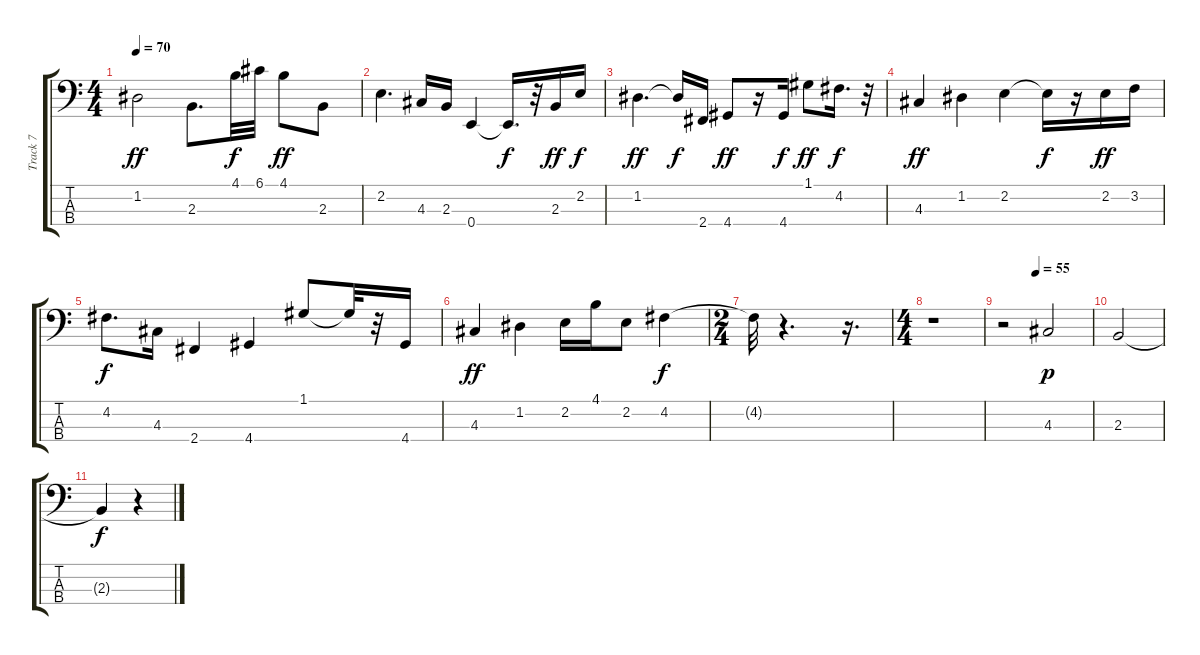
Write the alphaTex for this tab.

\track ("Track 7" "Track 7") {instrument fretlessbass}
\staff {score tabs}
\tuning (G2 D2 A1 E1) {hide}
\ts (4 4)
\tempo 70
\clef f4
\ks c
1.2.2{dy ff} 2.3.8{d} 4.1.32{dy f} 6.1.32 4.1.8{dy ff} 2.3.8 |
2.2.4{d} 4.3.16 2.3.16 0.4.4 0.4{t}.16{d dy f} r.32 2.3.16{dy ff} 2.2.16{dy f} |
1.2.4{d dy ff} 1.2{t}.16{dy f} 2.4.16 4.4.8{dy ff} r.16 4.4.16{dy f} 1.1.8{dy ff} 4.2.16{d dy f} r.32 |
4.3.4{dy ff} 1.2.4 2.2.4 2.2{t}.16{dy f} r.16 2.2.16{dy ff} 3.2.16 |
4.2.8{d dy f} 4.3.16 2.4.4 4.4.4 1.1.8 1.1{t}.32 r.32 4.4.16 |
4.3.4{dy ff} 1.2.4 2.2.16 4.1.16 2.2.8 4.2.4{dy f} |
\ts (2 4)
4.2{t}.32 r.4{d} r.16{d} |
\ts (4 4)
r.1 |
\tempo (55 0.375)
r.2 4.3.2{dy p} |
2.3.2 |
2.3{t}.4{dy f} r.4
